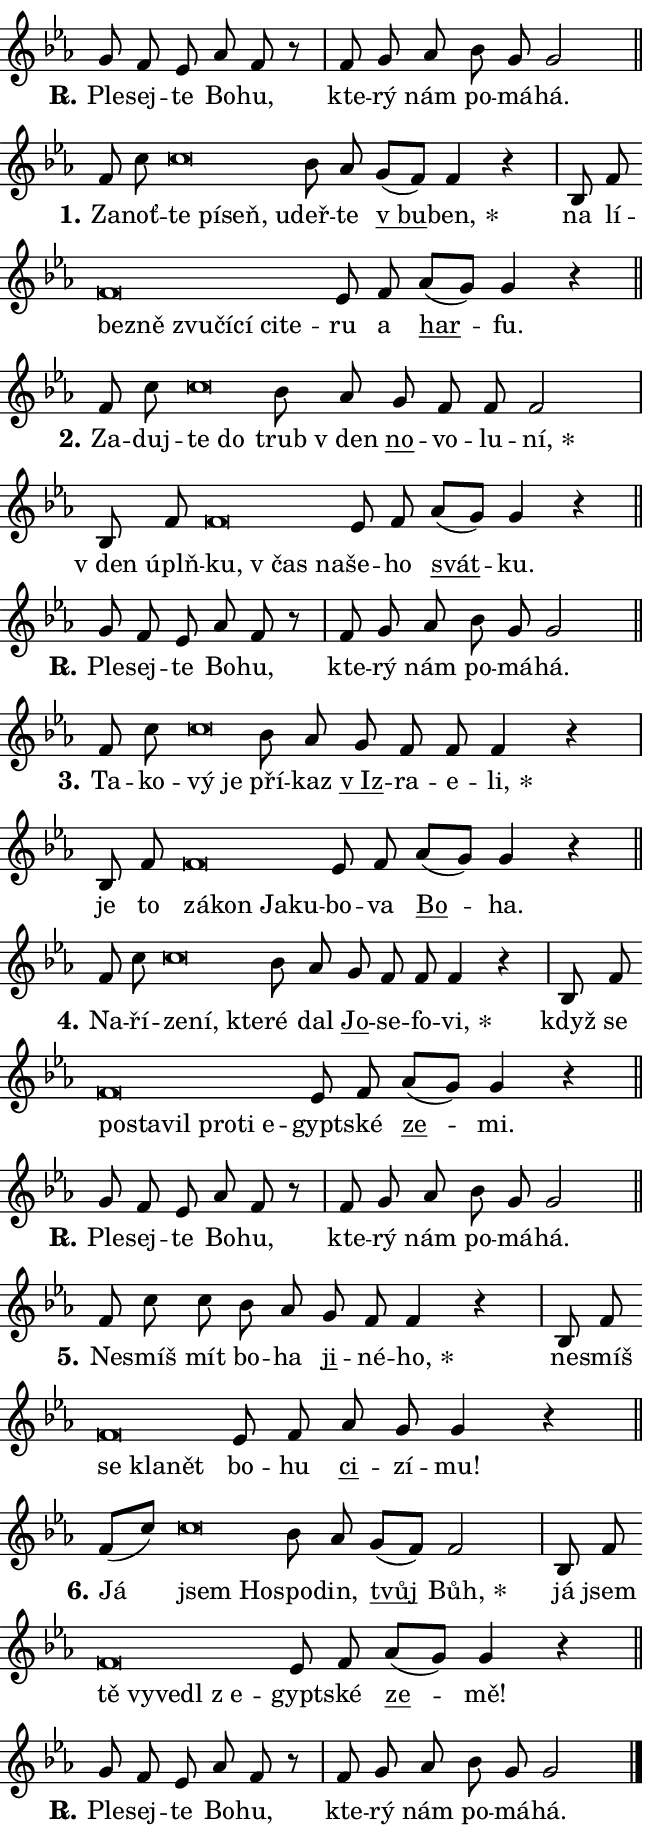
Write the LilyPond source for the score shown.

\version "2.24.0"
\header { tagline = "" }
\paper {
  indent = 0\cm
  top-margin = 0\cm
  right-margin = 0.13\cm % to fit lyric hyphens
  bottom-margin = 0\cm
  left-margin = 0\cm
  paper-width = 11\cm
  page-breaking = #ly:one-page-breaking
  system-system-spacing.basic-distance = #11
  score-system-spacing.basic-distance = #11
  ragged-last = ##f
}


%% Author: Thomas Morley
%% https://lists.gnu.org/archive/html/lilypond-user/2020-05/msg00002.html
#(define (line-position grob)
"Returns position of @var[grob} in current system:
   @code{'start}, if at first time-step
   @code{'end}, if at last time-step
   @code{'middle} otherwise
"
  (let* ((col (ly:item-get-column grob))
         (ln (ly:grob-object col 'left-neighbor))
         (rn (ly:grob-object col 'right-neighbor))
         (col-to-check-left (if (ly:grob? ln) ln col))
         (col-to-check-right (if (ly:grob? rn) rn col))
         (break-dir-left
           (and
             (ly:grob-property col-to-check-left 'non-musical #f)
             (ly:item-break-dir col-to-check-left)))
         (break-dir-right
           (and
             (ly:grob-property col-to-check-right 'non-musical #f)
             (ly:item-break-dir col-to-check-right))))
        (cond ((eqv? 1 break-dir-left) 'start)
              ((eqv? -1 break-dir-right) 'end)
              (else 'middle))))

#(define (tranparent-at-line-position vctor)
  (lambda (grob)
  "Relying on @code{line-position} select the relevant enry from @var{vctor}.
Used to determine transparency,"
    (case (line-position grob)
      ((end) (not (vector-ref vctor 0)))
      ((middle) (not (vector-ref vctor 1)))
      ((start) (not (vector-ref vctor 2))))))

noteHeadBreakVisibility =
#(define-music-function (break-visibility)(vector?)
"Makes @code{NoteHead}s transparent relying on @var{break-visibility}"
#{
  \override NoteHead.transparent =
    #(tranparent-at-line-position break-visibility)
#})

#(define delete-ledgers-for-transparent-note-heads
  (lambda (grob)
    "Reads whether a @code{NoteHead} is transparent.
If so this @code{NoteHead} is removed from @code{'note-heads} from
@var{grob}, which is supposed to be @code{LedgerLineSpanner}.
As a result ledgers are not printed for this @code{NoteHead}"
    (let* ((nhds-array (ly:grob-object grob 'note-heads))
           (nhds-list
             (if (ly:grob-array? nhds-array)
                 (ly:grob-array->list nhds-array)
                 '()))
           ;; Relies on the transparent-property being done before
           ;; Staff.LedgerLineSpanner.after-line-breaking is executed.
           ;; This is fragile ...
           (to-keep
             (remove
               (lambda (nhd)
                 (ly:grob-property nhd 'transparent #f))
               nhds-list)))
      ;; TODO find a better method to iterate over grob-arrays, similiar
      ;; to filter/remove etc for lists
      ;; For now rebuilt from scratch
      (set! (ly:grob-object grob 'note-heads)  '())
      (for-each
        (lambda (nhd)
          (ly:pointer-group-interface::add-grob grob 'note-heads nhd))
        to-keep))))

squashNotes = {
  \override NoteHead.X-extent = #'(-0.2 . 0.2)
  \override NoteHead.Y-extent = #'(-0.75 . 0)
  \override NoteHead.stencil =
    #(lambda (grob)
       (let ((pos (ly:grob-property grob 'staff-position)))
         (begin
           (if (< pos -7) (display "ERROR: Lower brevis then expected\n") (display ""))
           (if (<= pos -6) ly:text-interface::print ly:note-head::print))))
}
unSquashNotes = {
  \revert NoteHead.X-extent
  \revert NoteHead.Y-extent
  \revert NoteHead.stencil
}

hideNotes = \noteHeadBreakVisibility #begin-of-line-visible
unHideNotes = \noteHeadBreakVisibility #all-visible

% work-around for resetting accidentals
% https://lilypond.org/doc/v2.23/Documentation/notation/displaying-rhythms#unmetered-music
cadenzaMeasure = {
  \cadenzaOff
  \partial 1024 s1024
  \cadenzaOn
}

#(define-markup-command (accent layout props text) (markup?)
  "Underline accented syllable"
  (interpret-markup layout props
    #{\markup \override #'(offset . 4.3) \underline { #text }#}))

responsum = \markup \concat {
  "R" \hspace #-1.05 \path #0.1 #'((moveto 0 0.07) (lineto 0.9 0.8)) \hspace #0.05 "."
}

spaceSize = #0.6828661417322834 % exact space size for TeX Gyre Schola

\layout {
  \context {
    \Staff
    \remove "Time_signature_engraver"
    \override LedgerLineSpanner.after-line-breaking = #delete-ledgers-for-transparent-note-heads
  }
  \context {
    \Lyrics {
      \override LyricSpace.minimum-distance = \spaceSize
      \override LyricText.font-name = #"TeX Gyre Schola"
      \override LyricText.font-size = 1
      \override StanzaNumber.font-name = #"TeX Gyre Schola Bold"
      \override StanzaNumber.font-size = 1
    }
  }
  \context {
    \Score 
    \override NoteHead.text =
      #(lambda (grob) 
        (let ((pos (ly:grob-property grob 'staff-position)))
          #{\markup {
            \combine
              \halign #-0.55 \raise #(if (= pos -6) 0 0.5) \override #'(thickness . 2) \draw-line #'(3.2 . 0)
              \musicglyph "noteheads.sM1"
          }#}))
  }
}

% magnetic-lyrics.ily
%
%   written by
%     Jean Abou Samra <jean@abou-samra.fr>
%     Werner Lemberg <wl@gnu.org>
%
%   adapted by
%     Jiri Hon <jiri.hon@gmail.com>
%
% Version 2022-Apr-15

% https://www.mail-archive.com/lilypond-user@gnu.org/msg149350.html

#(define (Left_hyphen_pointer_engraver context)
   "Collect syllable-hyphen-syllable occurrences in lyrics and store
them in properties.  This engraver only looks to the left.  For
example, if the lyrics input is @code{foo -- bar}, it does the
following.

@itemize @bullet
@item
Set the @code{text} property of the @code{LyricHyphen} grob between
@q{foo} and @q{bar} to @code{foo}.

@item
Set the @code{left-hyphen} property of the @code{LyricText} grob with
text @q{foo} to the @code{LyricHyphen} grob between @q{foo} and
@q{bar}.
@end itemize

Use this auxiliary engraver in combination with the
@code{lyric-@/text::@/apply-@/magnetic-@/offset!} hook."
   (let ((hyphen #f)
         (text #f))
     (make-engraver
      (acknowledgers
       ((lyric-syllable-interface engraver grob source-engraver)
        (set! text grob)))
      (end-acknowledgers
       ((lyric-hyphen-interface engraver grob source-engraver)
        ;(when (not (grob::has-interface grob 'lyric-space-interface))
          (set! hyphen grob)));)
      ((stop-translation-timestep engraver)
       (when (and text hyphen)
         (ly:grob-set-object! text 'left-hyphen hyphen))
       (set! text #f)
       (set! hyphen #f)))))

#(define (lyric-text::apply-magnetic-offset! grob)
   "If the space between two syllables is less than the value in
property @code{LyricText@/.details@/.squash-threshold}, move the right
syllable to the left so that it gets concatenated with the left
syllable.

Use this function as a hook for
@code{LyricText@/.after-@/line-@/breaking} if the
@code{Left_@/hyphen_@/pointer_@/engraver} is active."
   (let ((hyphen (ly:grob-object grob 'left-hyphen #f)))
     (when hyphen
       (let ((left-text (ly:spanner-bound hyphen LEFT)))
         (when (grob::has-interface left-text 'lyric-syllable-interface)
           (let* ((common (ly:grob-common-refpoint grob left-text X))
                  (this-x-ext (ly:grob-extent grob common X))
                  (left-x-ext
                   (begin
                     ;; Trigger magnetism for left-text.
                     (ly:grob-property left-text 'after-line-breaking)
                     (ly:grob-extent left-text common X)))
                  ;; `delta` is the gap width between two syllables.
                  (delta (- (interval-start this-x-ext)
                            (interval-end left-x-ext)))
                  (details (ly:grob-property grob 'details))
                  (threshold (assoc-get 'squash-threshold details 0.2)))
             (when (< delta threshold)
               (let* (;; We have to manipulate the input text so that
                      ;; ligatures crossing syllable boundaries are not
                      ;; disabled.  For languages based on the Latin
                      ;; script this is essentially a beautification.
                      ;; However, for non-Western scripts it can be a
                      ;; necessity.
                      (lt (ly:grob-property left-text 'text))
                      (rt (ly:grob-property grob 'text))
                      (is-space (grob::has-interface hyphen 'lyric-space-interface))
                      (space (if is-space " " ""))
                      (extra-delta (if is-space spaceSize 0))
                      ;; Append new syllable.
                      (ltrt-space (if (and (string? lt) (string? rt))
                                (string-append lt space rt)
                                (make-concat-markup (list lt space rt))))
                      ;; Right-align `ltrt` to the right side.
                      (ltrt-space-markup (grob-interpret-markup
                               grob
                               (make-translate-markup
                                (cons (interval-length this-x-ext) 0)
                                (make-right-align-markup ltrt-space)))))
                 (begin
                   ;; Don't print `left-text`.
                   (ly:grob-set-property! left-text 'stencil #f)
                   ;; Set text and stencil (which holds all collected
                   ;; syllables so far) and shift it to the left.
                   (ly:grob-set-property! grob 'text ltrt-space)
                   (ly:grob-set-property! grob 'stencil ltrt-space-markup)
                   (ly:grob-translate-axis! grob (- (- delta extra-delta)) X))))))))))


#(define (lyric-hyphen::displace-bounds-first grob)
   ;; Make very sure this callback isn't triggered too early.
   (let ((left (ly:spanner-bound grob LEFT))
         (right (ly:spanner-bound grob RIGHT)))
     (ly:grob-property left 'after-line-breaking)
     (ly:grob-property right 'after-line-breaking)
     (ly:lyric-hyphen::print grob)))

squashThreshold = #0.4

\layout {
  \context {
    \Lyrics
    \consists #Left_hyphen_pointer_engraver
    \override LyricText.after-line-breaking =
      #lyric-text::apply-magnetic-offset!
    \override LyricHyphen.stencil = #lyric-hyphen::displace-bounds-first
    \override LyricText.details.squash-threshold = \squashThreshold
    \override LyricHyphen.minimum-distance = 0
    \override LyricHyphen.minimum-length = \squashThreshold
  }
}

squashText = \override LyricText.details.squash-threshold = 9999
unSquashText = \override LyricText.details.squash-threshold = \squashThreshold

leftText = \override LyricText.self-alignment-X = #LEFT
unLeftText = \revert LyricText.self-alignment-X

starOffset = #(lambda (grob) 
                (let ((x_offset (ly:self-alignment-interface::aligned-on-x-parent grob)))
                  (if (= x_offset 0) 0 (+ x_offset 1.2))))

star = #(define-music-function (syllable)(string?)
"Append star separator at the end of a syllable"
#{
  \once \override LyricText.X-offset = #starOffset
  \lyricmode { \markup {
    #syllable
    \override #'((font-name . "TeX Gyre Schola Bold")) \hspace #0.2 \lower #0.65 \larger "*"
  } }
#})

starAccent = #(define-music-function (syllable)(string?)
"Append star separator at the end of a syllable and make accent"
#{
  \once \override LyricText.X-offset = #starOffset
  \lyricmode { \markup {
    \accent #syllable
    \override #'((font-name . "TeX Gyre Schola Bold")) \hspace #0.2 \lower #0.65 \larger "*"
  } }
#})

breath = #(define-music-function (syllable)(string?)
"Append breathing indicator at the end of a syllable"
#{
  \lyricmode { \markup { #syllable "+" } }
#})

optionalBreath = #(define-music-function (syllable)(string?)
"Append optional breathing indicator at the end of a syllable"
#{
  \lyricmode { \markup { #syllable "(+)" } }
#})


\score {
    <<
        \new Voice = "melody" { \cadenzaOn \key es \major \relative { g'8 f es as f r \cadenzaMeasure \bar "|" f g as \bar "" bes g g2 \cadenzaMeasure \bar "||" \break } }
        \new Lyrics \lyricsto "melody" { \lyricmode { \set stanza = \responsum
Ple -- sej -- te Bo -- hu, kte -- rý nám po -- má -- há. } }
    >>
    \layout {}
}

\score {
    <<
        \new Voice = "melody" { \cadenzaOn \key es \major \relative { f'8 c' \bar "" \squashNotes c\breve*1/16 \hideNotes \breve*1/16 \bar "" \breve*1/16 \breve*1/16 \bar "" \unHideNotes \unSquashNotes bes8 as \bar "" g[( f)] f4 r \cadenzaMeasure \bar "|" bes,8 f' \bar "" \squashNotes f\breve*1/16 \hideNotes \breve*1/16 \bar "" \breve*1/16 \bar "" \breve*1/16 \bar "" \breve*1/16 \bar "" \breve*1/16 \breve*1/16 \bar "" \unHideNotes \unSquashNotes es8 f \bar "" as[( g)] g4 r \cadenzaMeasure \bar "||" \break } }
        \new Lyrics \lyricsto "melody" { \lyricmode { \set stanza = "1."
Za -- noť -- \leftText te \squashText pí -- seň, u -- \unLeftText \unSquashText deř -- te \markup \accent "v bu" -- \star ben, na lí -- \leftText bez -- \squashText ně zvu -- čí -- cí ci -- te -- \unLeftText \unSquashText ru a \markup \accent har -- fu. } }
    >>
    \layout {}
}

\score {
    <<
        \new Voice = "melody" { \cadenzaOn \key es \major \relative { f'8 c' \bar "" \squashNotes c\breve*1/16 \hideNotes \breve*1/16 \bar "" \unHideNotes \unSquashNotes bes8 as \bar "" g f f f2 \cadenzaMeasure \bar "|" bes,8 f' \bar "" \squashNotes f\breve*1/16 \hideNotes \breve*1/16 \breve*1/16 \bar "" \unHideNotes \unSquashNotes es8 f \bar "" as[( g)] g4 r \cadenzaMeasure \bar "||" \break } }
        \new Lyrics \lyricsto "melody" { \lyricmode { \set stanza = "2."
Za -- duj -- \leftText te \squashText do \unLeftText \unSquashText trub "v den" \markup \accent no -- vo -- lu -- \star ní, "v den" úplň -- \leftText ku, \squashText "v čas" na -- \unLeftText \unSquashText še -- ho \markup \accent svát -- ku. } }
    >>
    \layout {}
}

\score {
    <<
        \new Voice = "melody" { \cadenzaOn \key es \major \relative { g'8 f es as f r \cadenzaMeasure \bar "|" f g as \bar "" bes g g2 \cadenzaMeasure \bar "||" \break } }
        \new Lyrics \lyricsto "melody" { \lyricmode { \set stanza = \responsum
Ple -- sej -- te Bo -- hu, kte -- rý nám po -- má -- há. } }
    >>
    \layout {}
}

\score {
    <<
        \new Voice = "melody" { \cadenzaOn \key es \major \relative { f'8 c' \bar "" \squashNotes c\breve*1/16 \hideNotes \breve*1/16 \bar "" \unHideNotes \unSquashNotes bes8 as \bar "" g f f f4 r \cadenzaMeasure \bar "|" bes,8 f' \bar "" \squashNotes f\breve*1/16 \hideNotes \breve*1/16 \bar "" \breve*1/16 \breve*1/16 \bar "" \unHideNotes \unSquashNotes es8 f \bar "" as[( g)] g4 r \cadenzaMeasure \bar "||" \break } }
        \new Lyrics \lyricsto "melody" { \lyricmode { \set stanza = "3."
Ta -- ko -- \leftText vý \squashText je \unLeftText \unSquashText pří -- kaz \markup \accent "v Iz" -- ra -- e -- \star li, je to \leftText zá -- \squashText kon Ja -- ku -- \unLeftText \unSquashText bo -- va \markup \accent Bo -- ha. } }
    >>
    \layout {}
}

\score {
    <<
        \new Voice = "melody" { \cadenzaOn \key es \major \relative { f'8 c' \bar "" \squashNotes c\breve*1/16 \hideNotes \breve*1/16 \breve*1/16 \bar "" \unHideNotes \unSquashNotes bes8 as \bar "" g f f f4 r \cadenzaMeasure \bar "|" bes,8 f' \bar "" \squashNotes f\breve*1/16 \hideNotes \breve*1/16 \bar "" \breve*1/16 \bar "" \breve*1/16 \bar "" \breve*1/16 \breve*1/16 \bar "" \unHideNotes \unSquashNotes es8 f \bar "" as[( g)] g4 r \cadenzaMeasure \bar "||" \break } }
        \new Lyrics \lyricsto "melody" { \lyricmode { \set stanza = "4."
Na -- ří -- \leftText ze -- \squashText ní, kte -- \unLeftText \unSquashText ré dal \markup \accent Jo -- se -- fo -- \star vi, když se \leftText po -- \squashText sta -- vil pro -- ti e -- \unLeftText \unSquashText gypt -- ské \markup \accent ze -- mi. } }
    >>
    \layout {}
}

\score {
    <<
        \new Voice = "melody" { \cadenzaOn \key es \major \relative { g'8 f es as f r \cadenzaMeasure \bar "|" f g as \bar "" bes g g2 \cadenzaMeasure \bar "||" \break } }
        \new Lyrics \lyricsto "melody" { \lyricmode { \set stanza = \responsum
Ple -- sej -- te Bo -- hu, kte -- rý nám po -- má -- há. } }
    >>
    \layout {}
}

\score {
    <<
        \new Voice = "melody" { \cadenzaOn \key es \major \relative { f'8 c' \bar "" c bes8 as \bar "" g f f4 r \cadenzaMeasure \bar "|" bes,8 f' \bar "" \squashNotes f\breve*1/16 \hideNotes \breve*1/16 \breve*1/16 \bar "" \unHideNotes \unSquashNotes es8 f \bar "" as g g4 r \cadenzaMeasure \bar "||" \break } }
        \new Lyrics \lyricsto "melody" { \lyricmode { \set stanza = "5."
Ne -- smíš mít bo -- ha \markup \accent ji -- né -- \star ho, ne -- smíš \leftText se \squashText kla -- nět \unLeftText \unSquashText bo -- hu \markup \accent ci -- zí -- mu! } }
    >>
    \layout {}
}

\score {
    <<
        \new Voice = "melody" { \cadenzaOn \key es \major \relative { f'8[( c'8)] \bar "" \squashNotes c\breve*1/16 \hideNotes \breve*1/16 \bar "" \unHideNotes \unSquashNotes bes8 as \bar "" g[( f)] f2 \cadenzaMeasure \bar "|" bes,8 f' \bar "" \squashNotes f\breve*1/16 \hideNotes \breve*1/16 \bar "" \breve*1/16 \bar "" \breve*1/16 \breve*1/16 \bar "" \unHideNotes \unSquashNotes es8 f \bar "" as[( g)] g4 r \cadenzaMeasure \bar "||" \break } }
        \new Lyrics \lyricsto "melody" { \lyricmode { \set stanza = "6."
Já \leftText jsem \squashText Ho -- \unLeftText \unSquashText spo -- din, \markup \accent tvůj \star Bůh, já jsem \leftText tě \squashText vy -- ve -- dl "z e" -- \unLeftText \unSquashText gypt -- ské \markup \accent ze -- mě! } }
    >>
    \layout {}
}

\score {
    <<
        \new Voice = "melody" { \cadenzaOn \key es \major \relative { g'8 f es as f r \cadenzaMeasure \bar "|" f g as \bar "" bes g g2 \cadenzaMeasure \bar "||" \break } \bar "|." }
        \new Lyrics \lyricsto "melody" { \lyricmode { \set stanza = \responsum
Ple -- sej -- te Bo -- hu, kte -- rý nám po -- má -- há. } }
    >>
    \layout {}
}
